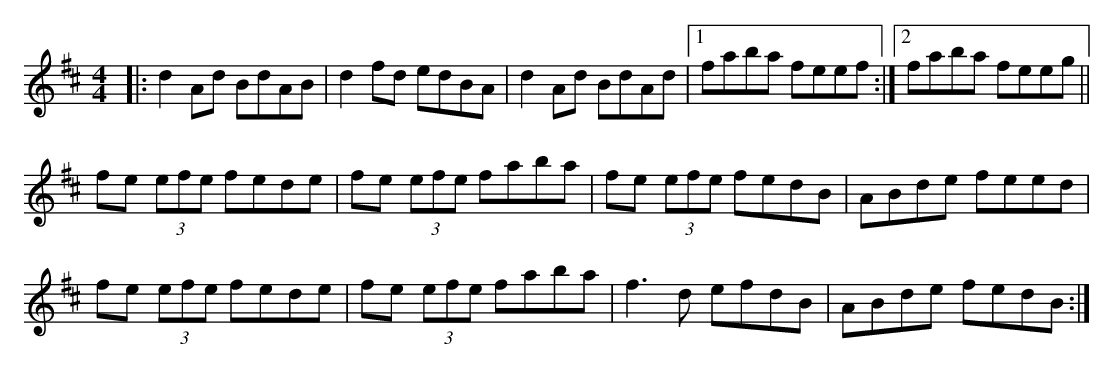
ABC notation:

X:1
M:4/4
K:D
|:d2Ad BdAB|d2fd edBA|d2Ad BdAd|1 faba feef:|2 faba feeg||
fe (3efe fede|fe (3efe faba|fe (3efe fedB|ABde feed|
fe (3efe fede|fe (3efe faba|f3d efdB|ABde fedB:|
